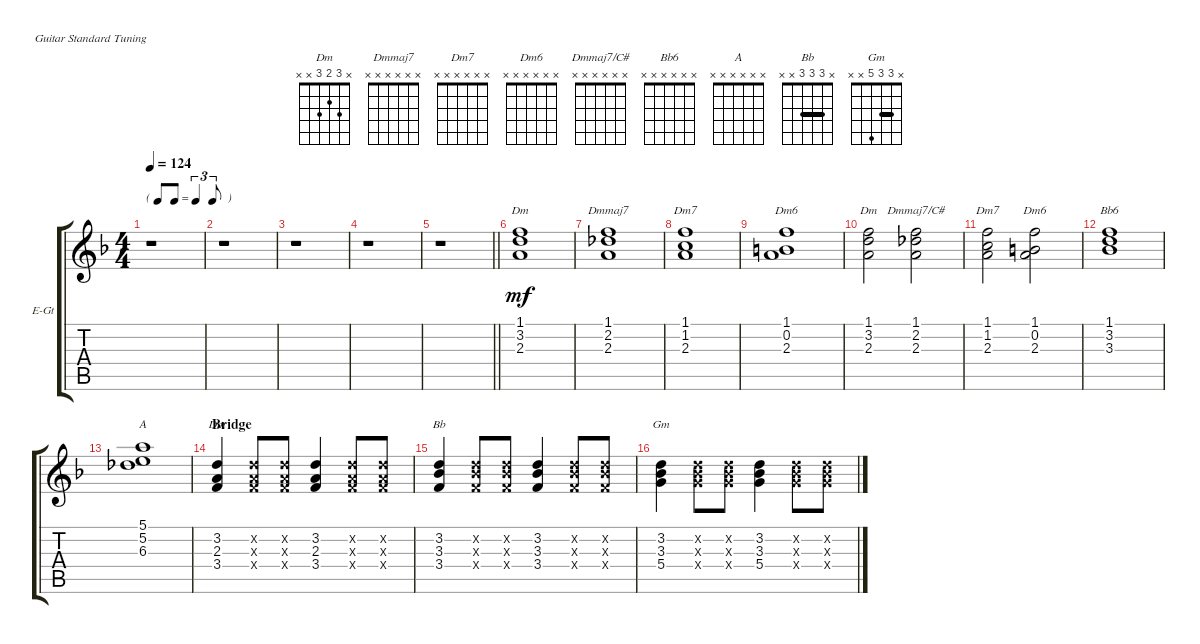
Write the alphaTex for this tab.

\defaultSystemsLayout 4
\bracketExtendMode groupsimilarinstruments
\firstSystemTrackNameOrientation horizontal
\otherSystemsTrackNameOrientation horizontal
\track ("chord layers + rhythm chords" "E-Gt") {instrument overdrivenguitar}
\staff {score tabs}
\tuning (E4 B3 G3 D3 A2 E2)
\chord ("Dm" x x x x x x)
\chord ("Dmmaj7" x x x x x x)
\chord ("Dm7" x x x x x x)
\chord ("Dm6" x x x x x x)
\chord ("Dmmaj7/C#" x x x x x x)
\chord ("Bb6" x x x x x x)
\chord ("A" x x x x x x)
\chord ("Dm" x 3 2 3 x x)
\chord ("Bb" x 3 3 3 x x) {barre (3 3)}
\chord ("Gm" x 3 3 5 x x) {barre 3}
\ts (4 4)
\tf triplet8th
\tempo 124
\clef g2
\ks dminor
r.1{dy f} |
r.1 |
r.1 |
r.1 |
\barLineRight lightlight
r.1 |
(2.3 3.2 1.1).1{ch "Dm" dy mf} |
(2.3 2.2 1.1).1{ch "Dmmaj7"} |
(2.3 1.2 1.1).1{ch "Dm7"} |
(2.3 0.2 1.1).1{ch "Dm6"} |
(2.3 3.2 1.1).2{ch "Dm"} (2.3 2.2 1.1).2{ch "Dmmaj7/C#"} |
(2.3 1.2 1.1).2{ch "Dm7"} (2.3 0.2 1.1).2{ch "Dm6"} |
(1.1 3.2 3.3).1{ch "Bb6"} |
(5.1 5.2 6.3).1{ch "A"} |
\section ("" "Bridge")
(3.2 2.3 3.4).4{ch "Dm"} (3.2{x} 2.3{x} 3.4{x}).8 (3.2{x} 2.3{x} 3.4{x}).8 (3.2 2.3 3.4).4 (3.2{x} 2.3{x} 3.4{x}).8 (3.2{x} 2.3{x} 3.4{x}).8 |
(3.4 3.3 3.2).4{ch "Bb"} (3.4{x} 3.3{x} 3.2{x}).8 (3.4{x} 3.3{x} 3.2{x}).8 (3.4 3.3 3.2).4 (3.4{x} 3.3{x} 3.2{x}).8 (3.4{x} 3.3{x} 3.2{x}).8 |
(5.4 3.3 3.2).4{ch "Gm"} (5.4{x} 3.3{x} 3.2{x}).8 (5.4{x} 3.3{x} 3.2{x}).8 (5.4 3.3 3.2).4 (5.4{x} 3.3{x} 3.2{x}).8 (5.4{x} 3.3{x} 3.2{x}).8
